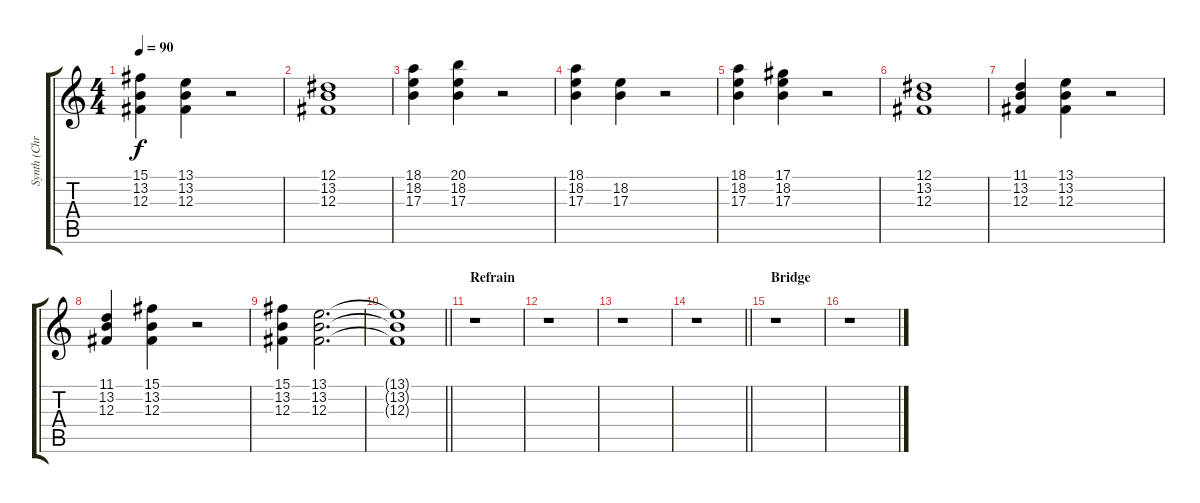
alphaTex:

\track ("Synth (Chris \"MotherGoose\" Pitman)" "Synth (Chr") {instrument choiraahs}
\staff {score tabs}
\tuning (Eb4 Bb3 Gb3 Db3 Ab2 Eb2) {hide}
\ts (4 4)
\tempo 90
\clef g2
\ks c
(15.1 13.2 12.3).4{dy f} (13.1 13.2 12.3).4 r.2 |
(12.1 13.2 12.3).1 |
(18.1 18.2 17.3).4 (20.1 18.2 17.3).4 r.2 |
(18.1 18.2 17.3).4 (18.2 17.3).4 r.2 |
(18.1 18.2 17.3).4 (17.1 18.2 17.3).4 r.2 |
(12.1 13.2 12.3).1 |
(11.1 13.2 12.3).4 (13.1 13.2 12.3).4 r.2 |
(11.1 13.2 12.3).4 (15.1 13.2 12.3).4 r.2 |
(15.1 13.2 12.3).4 (13.1 13.2 12.3).2{d} |
\barLineRight lightlight
(13.1{t} 13.2{t} 12.3{t}).1 |
\section ("" "Refrain")
r.1 |
r.1 |
r.1 |
\barLineRight lightlight
r.1 |
\section ("" "Bridge")
r.1 |
r.1
